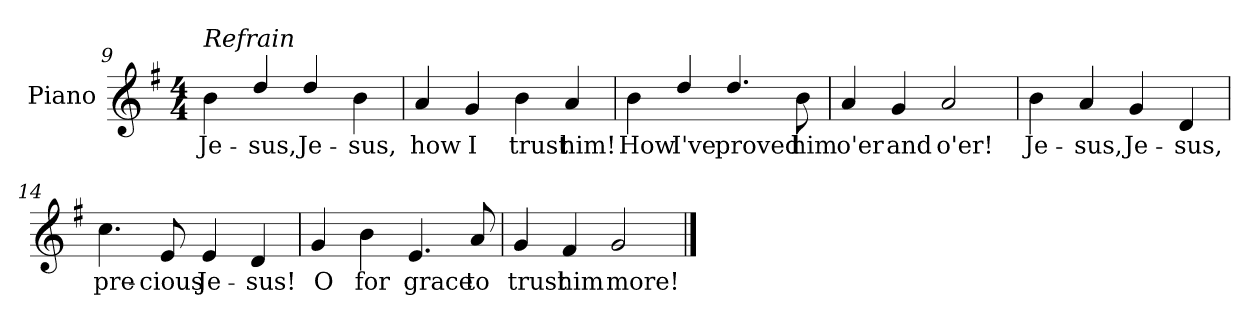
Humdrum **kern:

**kern	**text
*part1	*part1
*staff1	*staff1
*I"Piano	*
*I'Pno.	*
*clefG2	*
*k[f#]	*
*G:	*
*M4/4	*
=9	=9
!LO:TX:a:i:t=Refrain	!
!	!LO:LY:b:color=#000000
4bi\	Je-
!	!LO:LY:b:color=#000000
4ddi/	-sus,
!	!LO:LY:b:color=#000000
4ddi/	Je-
!	!LO:LY:b:color=#000000
4bi\	-sus,
!!LO:LB:g=z
=10	=10
!	!LO:LY:b:color=#000000
4ai/	how
!	!LO:LY:b:color=#000000
4gi/	I
!	!LO:LY:b:color=#000000
4bi\	trust
!	!LO:LY:b:color=#000000
4ai/	him!
=11	=11
!	!LO:LY:b:color=#000000
4bi\	How
!	!LO:LY:b:color=#000000
4ddi/	I've
!	!LO:LY:b:color=#000000
4.ddi/	proved
!	!LO:LY:b:color=#000000
8bi\	him
=12	=12
!	!LO:LY:b:color=#000000
4ai/	o'er
!	!LO:LY:b:color=#000000
4gi/	and
!	!LO:LY:b:color=#000000
2ai/	o'er!
=13	=13
!	!LO:LY:b:color=#000000
4bi\	Je-
!	!LO:LY:b:color=#000000
4ai/	-sus,
!	!LO:LY:b:color=#000000
4gi/	Je-
!	!LO:LY:b:color=#000000
4di/	-sus,
!!LO:LB:g=z
=14	=14
!	!LO:LY:b:color=#000000
4.cci\	pre-
!	!LO:LY:b:color=#000000
8ei/	-cious
!	!LO:LY:b:color=#000000
4ei/	Je-
!	!LO:LY:b:color=#000000
4di/	-sus!
=15	=15
!	!LO:LY:b:color=#000000
4gi/	O
!	!LO:LY:b:color=#000000
4bi\	for
!	!LO:LY:b:color=#000000
4.ei/	grace
!	!LO:LY:b:color=#000000
8ai/	to
=16	=16
!	!LO:LY:b:color=#000000
4gi/	trust
!	!LO:LY:b:color=#000000
4f#i/	him
!	!LO:LY:b:color=#000000
2gi/	more!
==	==
*-	*-
